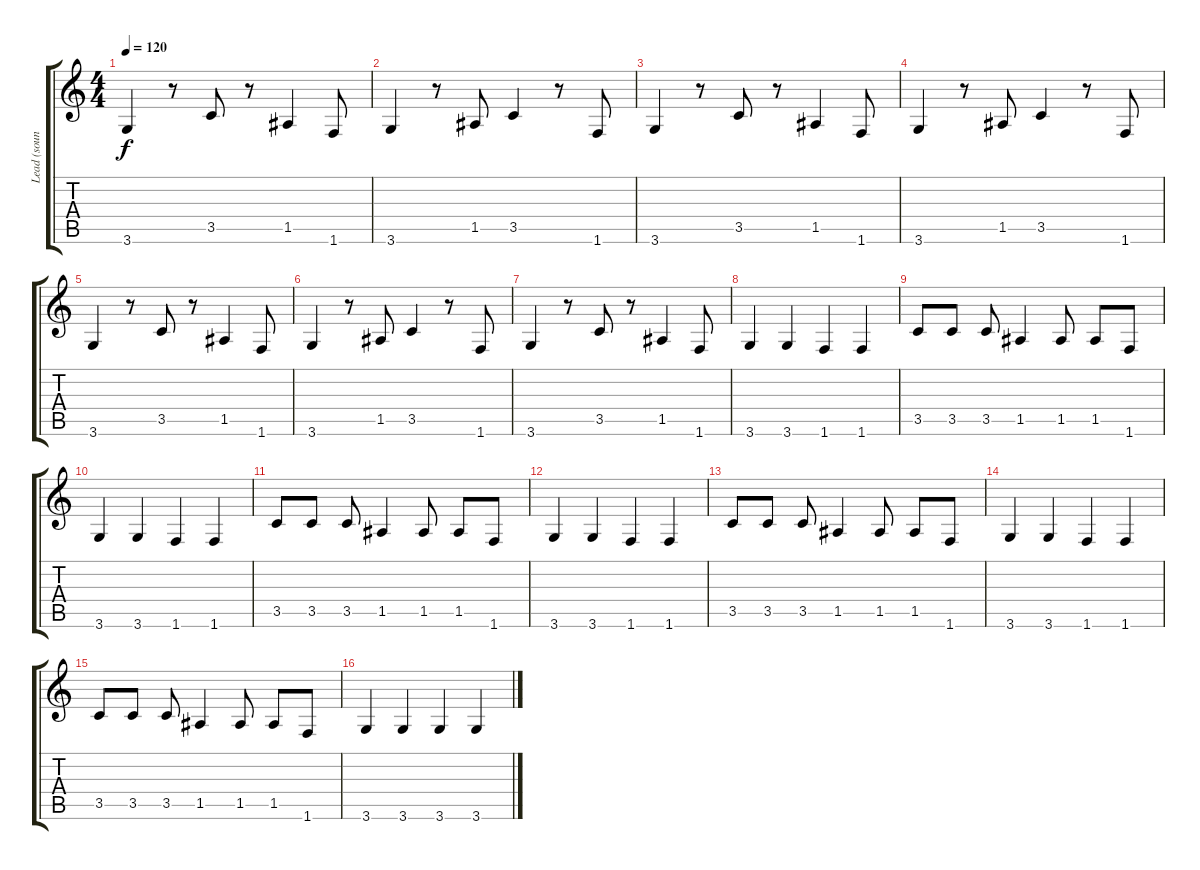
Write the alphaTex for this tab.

\track ("Lead (sound like)" "Lead (soun") {instrument distortionguitar}
\staff {score tabs}
\tuning (E4 B3 G3 D3 A2 E2) {hide}
\ts (4 4)
\tempo 120
\clef g2
\ks c
3.6.4{dy f} r.8 3.5.8 r.8 1.5.4 1.6.8 |
3.6.4 r.8 1.5.8 3.5.4 r.8 1.6.8 |
3.6.4 r.8 3.5.8 r.8 1.5.4 1.6.8 |
3.6.4 r.8 1.5.8 3.5.4 r.8 1.6.8 |
3.6.4 r.8 3.5.8 r.8 1.5.4 1.6.8 |
3.6.4 r.8 1.5.8 3.5.4 r.8 1.6.8 |
3.6.4 r.8 3.5.8 r.8 1.5.4 1.6.8 |
3.6.4 3.6.4 1.6.4 1.6.4 |
3.5.8 3.5.8 3.5.8 1.5.4 1.5.8 1.5.8 1.6.8 |
3.6.4 3.6.4 1.6.4 1.6.4 |
3.5.8 3.5.8 3.5.8 1.5.4 1.5.8 1.5.8 1.6.8 |
3.6.4 3.6.4 1.6.4 1.6.4 |
3.5.8 3.5.8 3.5.8 1.5.4 1.5.8 1.5.8 1.6.8 |
3.6.4 3.6.4 1.6.4 1.6.4 |
3.5.8 3.5.8 3.5.8 1.5.4 1.5.8 1.5.8 1.6.8 |
3.6.4 3.6.4 3.6.4 3.6.4
